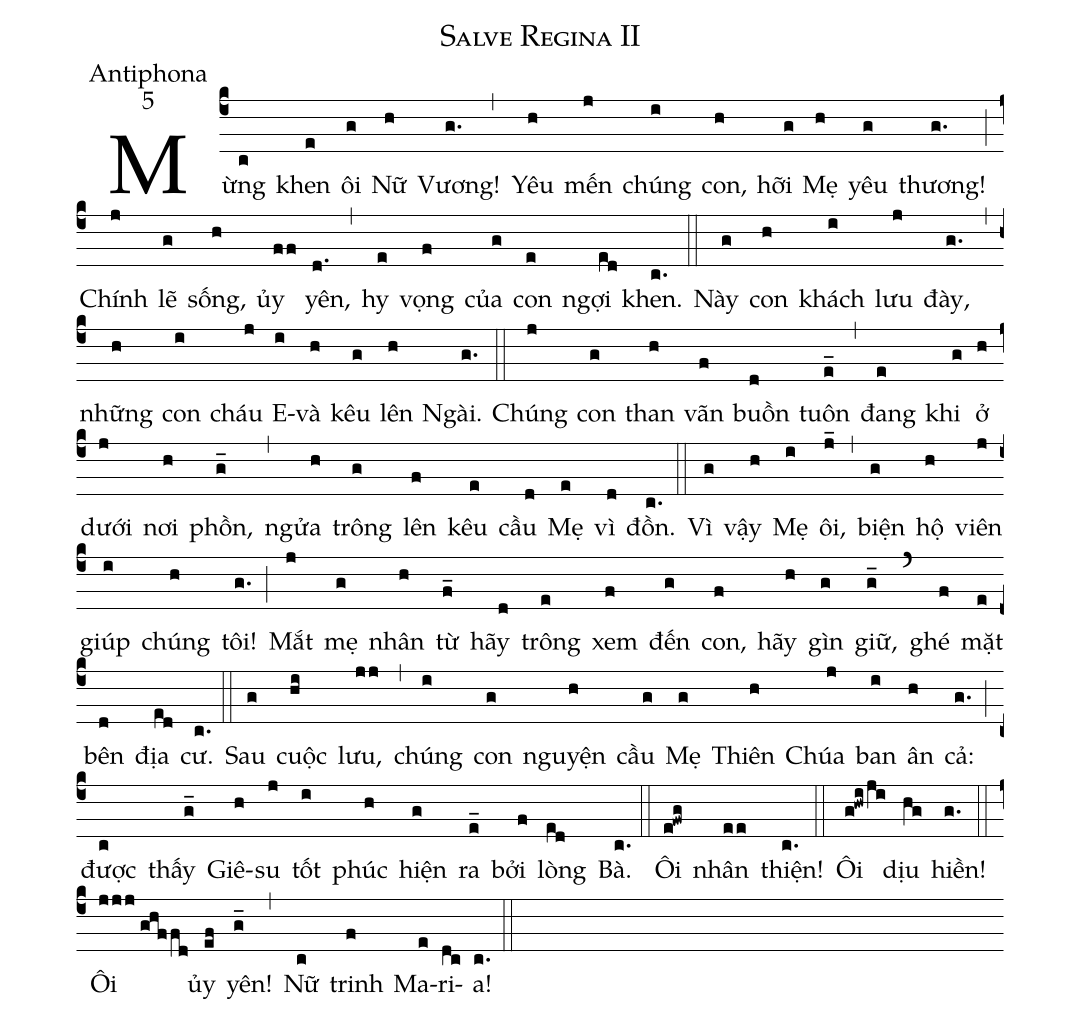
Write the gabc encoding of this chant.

name:Salve Regina II;
office-part:Antiphona;
mode:5;
%%
(c4)Mừng(c) khen(e) ôi(g) Nữ(h) Vương!(g.) (,) Yêu(h) mến(j) chúng(i) con,(h) hỡi(g) Mẹ(h) yêu(g) thương!(g.) (;) Chính(j) lẽ(g) sống,(h) ủy(ff) yên,(d.) (,) hy(e) vọng(f) của(g) con(e) ngợi(ed) khen.(c.) (::) Này(g) con(h) khách(i) lưu(j) đày,(g.) (,) những(h) con(i) cháu(j) E-(i)và(h) kêu(g) lên(h) Ngài.(g.) (::) Chúng(j) con(g) than(h) vãn(f) buồn(d) tuôn(e_) (,) đang(e) khi(g) ở(h) dưới(j) nơi(h) phồn,(g_) (,) ngửa(h) trông(g) lên(f) kêu(e) cầu(d) Mẹ(e) vì(d) đồn.(c.) (::) Vì(g) vậy(h) Mẹ(i) ôi,(j_) (,) biện(g) hộ(h) viên(j) giúp(i) chúng(h) tôi!(g.) (;) Mắt(j) mẹ(g) nhân(h) từ(f_) hãy(d) trông(e) xem(f) đến(g) con,(f) hãy(h) gìn(g) giữ,(g_) (`) ghé(f) mặt(e) bên(d) địa(ed) cư.(c.) (::) Sau(g) cuộc(hi) lưu,(jj) (,) chúng(i) con(g) nguyện(h) cầu(g) Mẹ(g) Thiên(h) Chúa(j) ban(i) ân(h) cả:(g.) (;) được(c) thấy(g_) Giê-(h)su(j) tốt(i) phúc(h) hiện(g) ra(e_) bởi(f) lòng(ed) Bà.(c.) (::) Ôi(e!fwg) nhân(ee) thiện!(c.) (::) Ôi(g!hwi/ji) dịu(hg) hiền!(g.) (::) Ôi(jjj//ghffd) ủy(ef) yên!(g_) (,) Nữ(c) trinh(f) Ma-(e)ri-(dc)a!(c.) (::)
